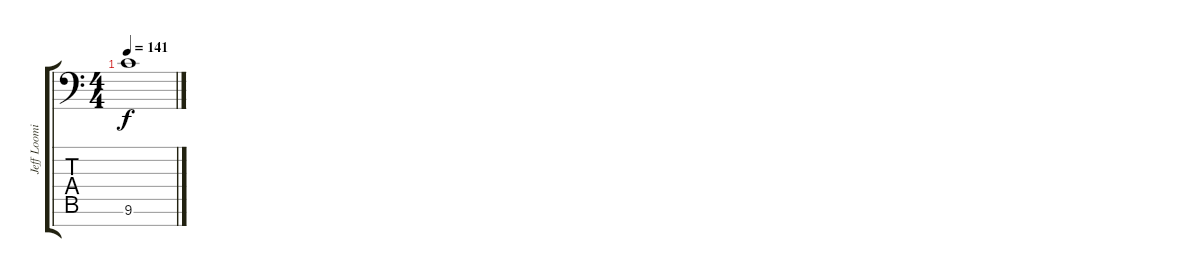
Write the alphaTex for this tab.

\track ("Jeff Loomis Solo Harmony" "Jeff Loomi") {instrument distortionguitar}
\staff {score tabs}
\tuning (Eb4 Bb3 Gb3 Db3 Ab2 Eb2 Bb1) {hide}
\ts (4 4)
\tempo 141
\clef f4
\ks c
9.6.1{dy f}
